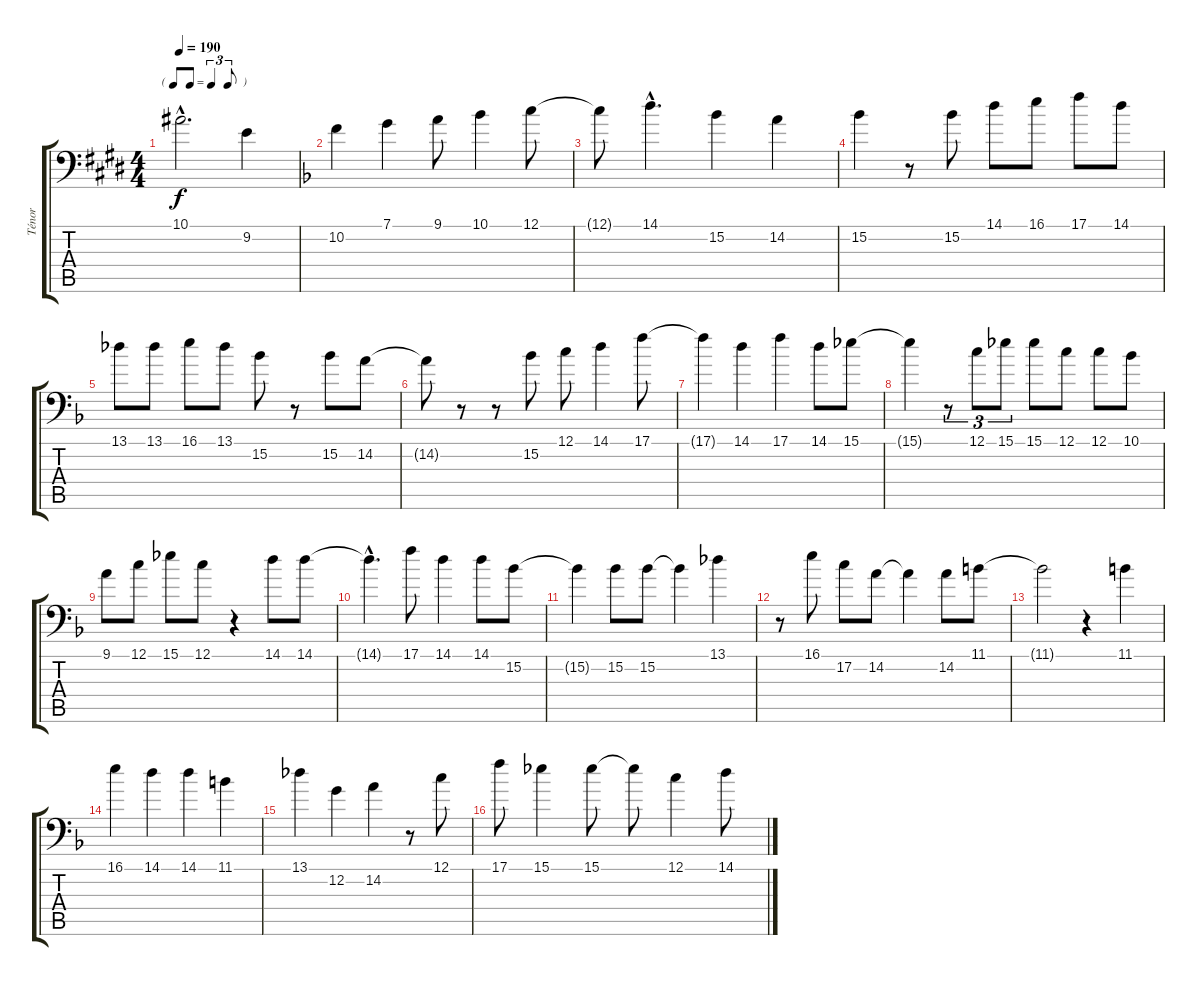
\track ("Ténor" "Ténor") {instrument acousticguitarnylon}
\staff {score tabs}
\tuning (C3 G2 D2 A1 E1 B0) {hide}
\ts (4 4)
\tf triplet8th
\tempo 190
\clef f4
\ks e
10.1{hac t}.2{d dy f} 9.2.4 |
\ks f
10.2.4 7.1.4 9.1.8 10.1.4 12.1.8 |
12.1{t}.8 14.1{hac}.4{d} 15.2.4 14.2.4 |
15.2.4 r.8 15.2.8 14.1.8 16.1.8 17.1.8 14.1.8 |
13.1.8 13.1.8 16.1.8 13.1.8 15.2.8 r.8 15.2.8 14.2.8 |
14.2{t}.8 r.8 r.8 15.2.8 12.1.8 14.1.4 17.1.8 |
17.1{t}.4 14.1.4 17.1.4 14.1.8 15.1.8 |
15.1{t}.4 r.8{tu (3 2)} 12.1.8{tu (3 2)} 15.1.8{tu (3 2)} 15.1.8 12.1.8 12.1.8 10.1.8 |
9.1.8 12.1.8 15.1.8 12.1.8 r.4 14.1.8 14.1.8 |
14.1{hac t}.4{d} 17.1.8 14.1.4 14.1.8 15.2.8 |
15.2{t}.4 15.2.8 15.2.8 15.2{t}.4 13.1.4 |
r.8 16.1.8 17.2.8 14.2.8 14.2{t}.4 14.2.8 11.1.8 |
11.1{t}.2 r.4 11.1.4 |
16.1.4 14.1.4 14.1.4 11.1.4 |
13.1.4 12.2.4 14.2.4 r.8 12.1.8 |
17.1.8 15.1.4 15.1.8 15.1{t}.8 12.1.4 14.1.8
